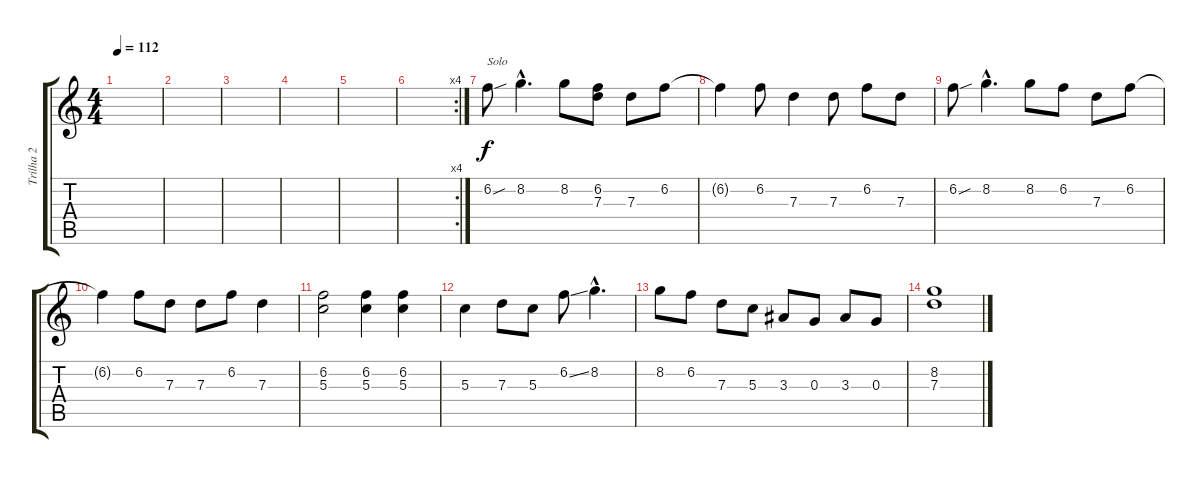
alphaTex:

\track ("Trilha 2" "Trilha 2") {instrument acousticguitarsteel}
\staff {score tabs}
\tuning (E4 B3 G3 D3 A2 E2) {hide}
\ts (4 4)
\tempo 112
\clef g2
\ks c
|
|
|
|
|
\rc 4
|
6.2{sou}.8{txt "Solo" volume 5} 8.2{hac}.4{d} 8.2.8 (6.2 7.3).8 7.3.8 6.2.8 |
6.2{t}.4 6.2.8 7.3.4 7.3.8 6.2.8 7.3.8 |
6.2{sou}.8 8.2{hac}.4{d} 8.2.8 6.2.8 7.3.8 6.2.8 |
6.2{t}.4{volume 0} 6.2.8 7.3.8 7.3.8 6.2.8 7.3.4 |
(6.2 5.3).2 (6.2 5.3).4 (6.2 5.3).4 |
5.3.4 7.3.8 5.3.8 6.2{ss}.8 8.2{hac}.4{d} |
8.2.8 6.2.8 7.3.8 5.3.8 3.3.8 0.3.8 3.3.8 0.3.8 |
(8.2 7.3).1
